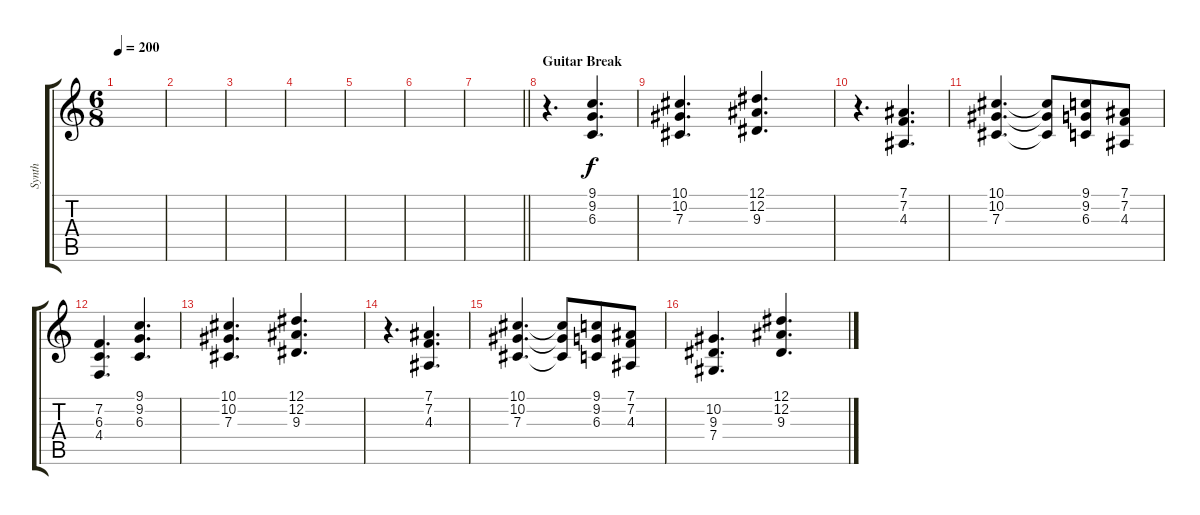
\track ("Synth" "Synth") {instrument choiraahs}
\staff {score tabs}
\tuning (Eb4 Bb3 Gb3 Db3 Ab2 Eb2) {hide}
\ts (6 8)
\tempo 200
\clef g2
\ks c
|
|
|
|
|
|
\barLineRight lightlight
|
\section ("" "Guitar Break")
r.4{d} (9.1 9.2 6.3).4{d} |
(10.1 10.2 7.3).4{d} (12.1 12.2 9.3).4{d} |
r.4{d} (7.1 7.2 4.3).4{d} |
(10.1 10.2 7.3).4{d} (10.1{t} 10.2{t} 7.3{t}).8 (9.1 9.2 6.3).8 (7.1 7.2 4.3).8 |
(7.2 6.3 4.4).4{d} (9.1 9.2 6.3).4{d} |
(10.1 10.2 7.3).4{d} (12.1 12.2 9.3).4{d} |
r.4{d} (7.1 7.2 4.3).4{d} |
(10.1 10.2 7.3).4{d} (10.1{t} 10.2{t} 7.3{t}).8 (9.1 9.2 6.3).8 (7.1 7.2 4.3).8 |
(10.2 9.3 7.4).4{d} (12.1 12.2 9.3).4{d}
